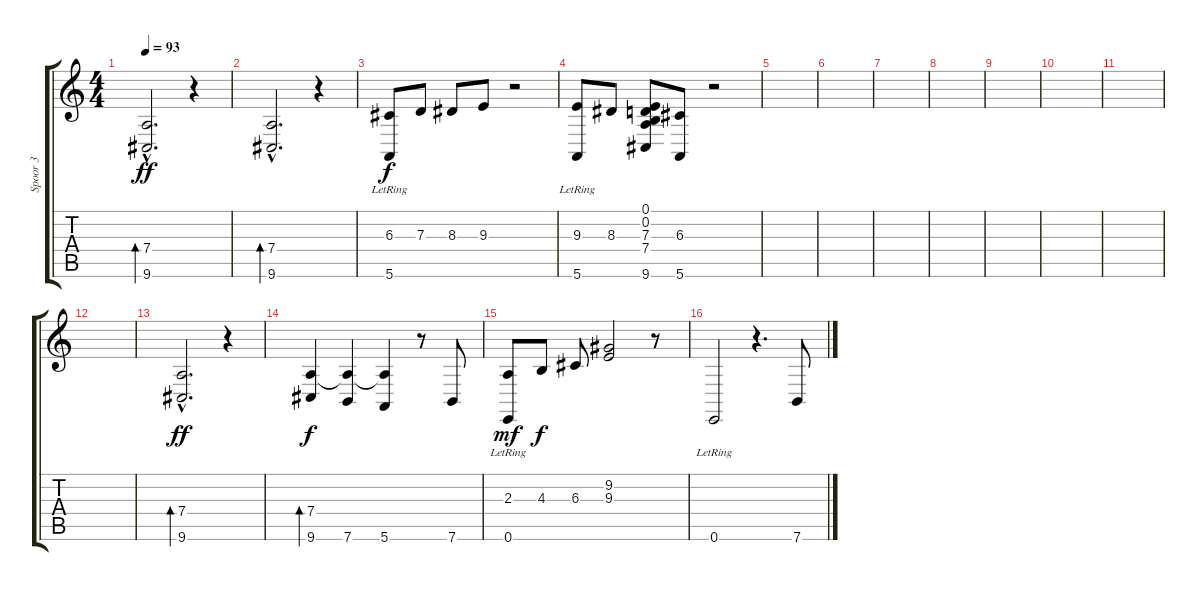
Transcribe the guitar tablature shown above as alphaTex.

\track ("Spoor 3" "Spoor 3") {instrument acousticgrandpiano}
\staff {score tabs}
\tuning (E4 B3 G3 D3 A2 E2) {hide}
\ts (4 4)
\tempo 93
\clef g2
\ks c
(7.4{hac} 9.6{hac}).2{d bd 120 dy ff} r.4 |
(7.4{hac} 9.6{hac}).2{d bd 120} r.4 |
(6.3 5.6{lr}).8{dy f} 7.3.8 8.3.8 9.3.8 r.2 |
(9.3 5.6{lr}).8 8.3.8 (0.1 0.2 7.3 7.4 9.6).8 (6.3 5.6).8 r.2 |
|
|
|
|
|
|
|
|
(7.4{hac} 9.6{hac}).2{d bd 120 dy ff} r.4 |
(7.4 9.6).4{bd 120 dy f} (7.4{t} 7.6).4 (7.4{t} 5.6).4 r.8 7.6.8 |
(2.3 0.6{lr}).8{dy mf} 4.3.8{dy f} 6.3.8 (9.2 9.3).2 r.8 |
0.6{lr}.2 r.4{d} 7.6.8
